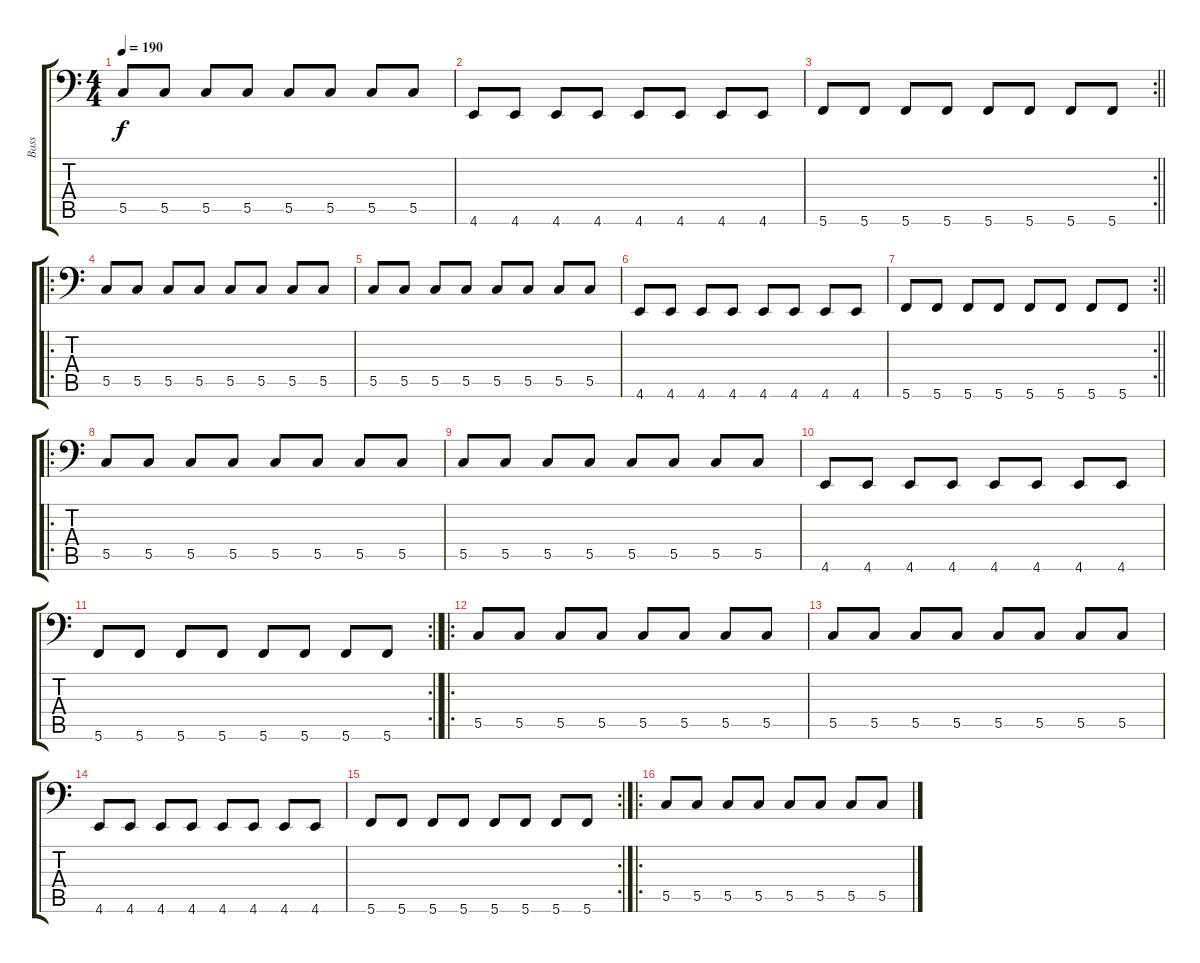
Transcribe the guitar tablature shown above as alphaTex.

\track ("Bass" "Bass") {instrument electricbasspick}
\staff {score tabs}
\tuning (D3 A2 F2 C2 G1 C1) {hide}
\ts (4 4)
\tempo 190
\clef f4
\ks c
5.5.8{dy f} 5.5.8 5.5.8 5.5.8 5.5.8 5.5.8 5.5.8 5.5.8 |
4.6.8 4.6.8 4.6.8 4.6.8 4.6.8 4.6.8 4.6.8 4.6.8 |
\rc 2
\barLineRight lightlight
5.6.8 5.6.8 5.6.8 5.6.8 5.6.8 5.6.8 5.6.8 5.6.8 |
\ro
5.5.8 5.5.8 5.5.8 5.5.8 5.5.8 5.5.8 5.5.8 5.5.8 |
5.5.8 5.5.8 5.5.8 5.5.8 5.5.8 5.5.8 5.5.8 5.5.8 |
4.6.8 4.6.8 4.6.8 4.6.8 4.6.8 4.6.8 4.6.8 4.6.8 |
\rc 2
\barLineRight lightlight
5.6.8 5.6.8 5.6.8 5.6.8 5.6.8 5.6.8 5.6.8 5.6.8 |
\ro
5.5.8 5.5.8 5.5.8 5.5.8 5.5.8 5.5.8 5.5.8 5.5.8 |
5.5.8 5.5.8 5.5.8 5.5.8 5.5.8 5.5.8 5.5.8 5.5.8 |
4.6.8 4.6.8 4.6.8 4.6.8 4.6.8 4.6.8 4.6.8 4.6.8 |
\rc 2
\barLineRight lightlight
5.6.8 5.6.8 5.6.8 5.6.8 5.6.8 5.6.8 5.6.8 5.6.8 |
\ro
5.5.8 5.5.8 5.5.8 5.5.8 5.5.8 5.5.8 5.5.8 5.5.8 |
5.5.8 5.5.8 5.5.8 5.5.8 5.5.8 5.5.8 5.5.8 5.5.8 |
4.6.8 4.6.8 4.6.8 4.6.8 4.6.8 4.6.8 4.6.8 4.6.8 |
\rc 2
5.6.8 5.6.8 5.6.8 5.6.8 5.6.8 5.6.8 5.6.8 5.6.8 |
\ro
5.5.8 5.5.8 5.5.8 5.5.8 5.5.8 5.5.8 5.5.8 5.5.8
